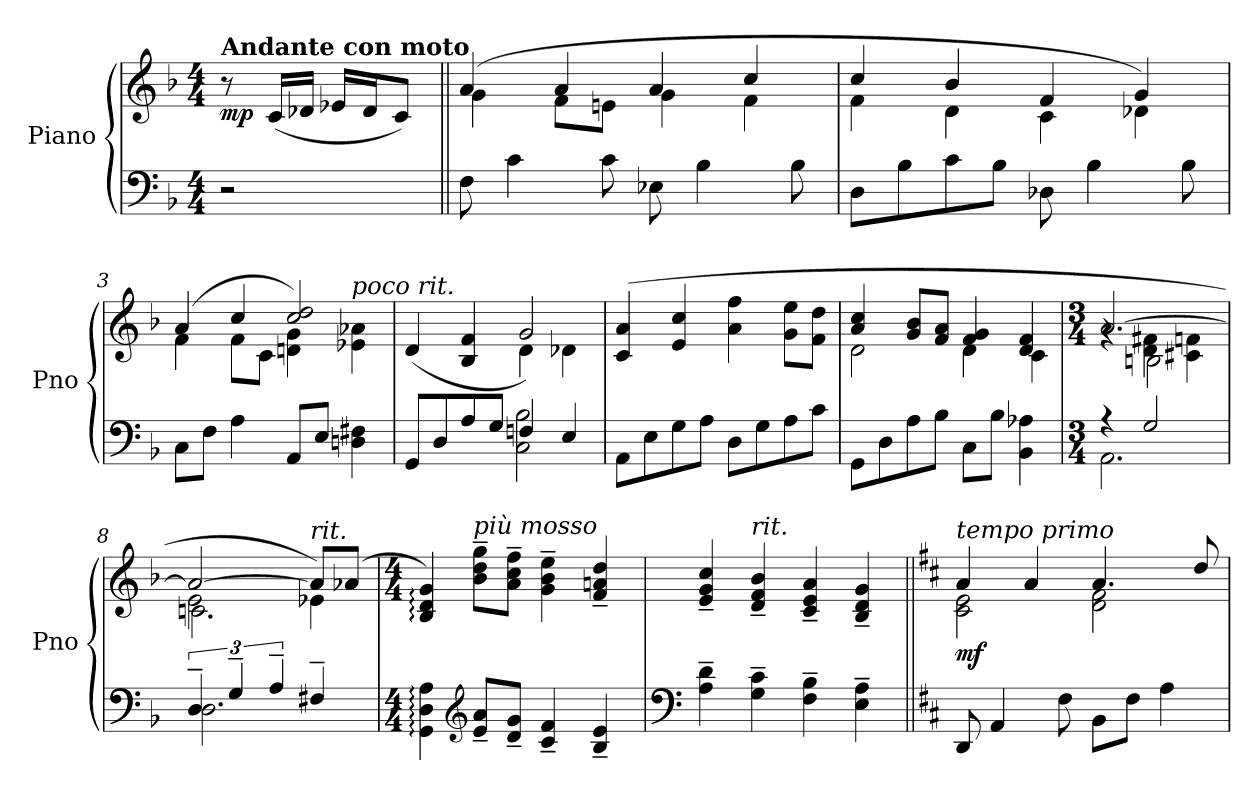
**kern	**kern	**dynam
*part1	*part1	*part1
*staff2	*staff1	*staff1/2
*I"Piano	*	*
*I'Pno	*	*
*clefF4	*clefG2	*
*k[b-]	*k[b-]	*
*M4/4	*M4/4	*
*MM120	*MM120	*
=	=	=
!	!LO:TX:a:B:t=Andante con moto	!
!	!	!LO:DY:b
2r	8r	mp
.	(16c/LL	.
.	16d-X/JJ	.
.	16e-X/LL	.
.	16d-/J	.
.	8c/J)	.
=1||	=1||	=1||
*	*^	*
8F\	(4a/	4g\	.
4c\	.	.	.
.	4a/	8f\L	.
8c\	.	8en\J	.
8E-X\	4a/	4g\	.
4B-\	.	.	.
.	4cc/	4f\	.
8B-\	.	.	.
=2	=2	=2	=2
8D\L	4cc/	4f\	.
8B-\	.	.	.
8c\	4b-/	4d\	.
8B-\J	.	.	.
8D-X\	4f/	4c\	.
4B-\	.	.	.
.	4g/)	4d-X\	.
8B-\	.	.	.
=3	=3	=3	=3
8C\L	(4a/	4f\	.
8F\J	.	.	.
4A\	4cc/	8f\L	.
.	.	8c\J	.
8AA/L	2cc/ 2dd/)	4dn\ 4g\	.
8E/J	.	.	.
!	!	!LO:TX:a:i:t=poco rit.	!
4Dn\ 4F#X\	.	4e-X\ 4a-X\	.
=4	=4	=4	=4
*^	*	*	*
8GG/L	2ryy	(4d/	2ryy	.
8D/	.	.	.	.
8A/	.	4B-/ 4f/	.	.
8G/J	.	.	.	.
4Fn/	2C\ 2B-\	2g/)	4d\	.
4E/	.	.	4d-X\	.
*v	*v	*	*	*
!!LO:LB:g=z
=5	=5	=5	=5
!	!LO:TX:a:i:t=più mosso	!	!
*	*v	*v	*
8AA\L	(4c/ 4a/	.
8E\	.	.
8G\	4e/ 4cc/	.
8A\J	.	.
8D\L	4a\ 4ff\	.
8G\	.	.
8A\	8g\ 8ee\L	.
8c\J	8f\ 8dd\J	.
=6	=6	=6
*	*^	*
8GG\L	4a/ 4cc/	2d\	.
8D\	.	.	.
8A\	8g/ 8b-/L	.	.
8B-\J	8f/ 8a/J	.	.
8C\L	4f/ 4g/	4d\	.
8B-\J	.	.	.
4BB-\ 4A-X\	4d/ 4f/	4c\	.
*	*v	*v	*
=7	=7	=7
*M3/4	*M3/4	*
*^	*^	*
*	*	*	*^	*
4r	2.AA\	[2.a/	4rg	4ryy	.
2G/	.	.	4d\ 4f#X\	2Bn\	.
.	.	.	4c#X\ 4fn\	.	.
=8	=8	=8	=8	=8	=8
6D~/	2.D\	2a/_	2e\	2.cn\	.
6G~/	.	.	.	.	.
6A~/	.	.	.	.	.
!	!	!LO:TX:a:i:t=rit.	!	!	!
4F#X~/	.	8a/L])	4e-X\	.	.
.	.	(8a-X/J	.	.	.
*v	*v	*	*	*	*
*	*v	*v	*v	*
=9	=9	=9
*M4/4	*M4/4	*
4GG\: 4D\: 4A\:	4B-/: 4d/: 4g/:)	.
*clefG2	*	*
!	!LO:TX:a:i:t=più mosso	!
8e/~ 8a/~L	8b-\~ 8dd\~ 8gg\~L	.
8d/~ 8g/~J	8a\~ 8cc\~ 8ff\~J	.
4c/~ 4f/~	4g\~ 4b-\~ 4ee\~	.
4B-/~ 4e/~	4f/~ 4an/~ 4dd/~	.
!!LO:LB:g=z
=10	=10	=10
*clefF4	*	*
4A\~ 4d\~	4e/~ 4g/~ 4cc/~	.
!	!LO:TX:a:i:t=rit.	!
4G\~ 4c\~	4d/~ 4f/~ 4b-/~	.
4F\~ 4B-\~	4c/~ 4e/~ 4a/~	.
4E\~ 4A\~	4B-/~ 4d/~ 4g/~	.
=11||	=11||	=11||
*k[f#c#]	*k[f#c#]	*
*	*^	*
!	!LO:TX:a:i:t=tempo primo	!	!
!	!	!	!LO:DY:b
8DD/	4a/	2c#i\ 2e\	mf
4AA/	.	.	.
.	4a/	.	.
8F#\	.	.	.
8BB\L	4.a/	2d\ 2f#\	.
8F#\J	.	.	.
4A\	.	.	.
.	8dd/	.	.
*	*v	*v	*
=	=	=
*-	*-	*-
